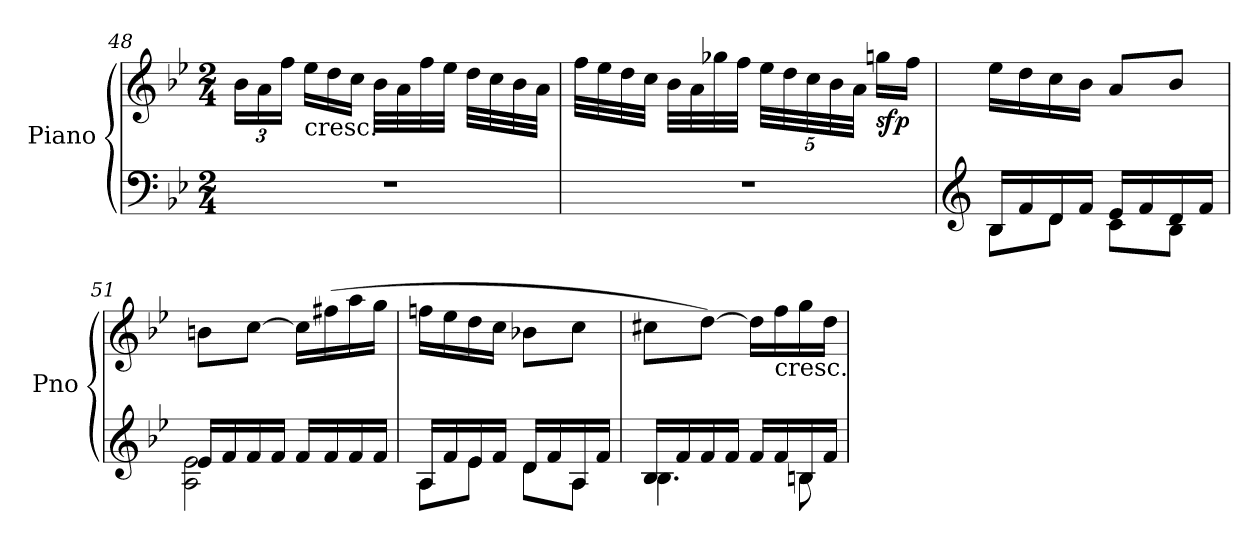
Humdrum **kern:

**kern	**kern	**dynam
*part1	*part1	*part1
*staff2	*staff1	*staff1/2
*I"Piano	*	*
*I'Pno	*	*
!!LO:LB:g=z
*clefF4	*clefG2	*
*k[b-e-]	*k[b-e-]	*
*B-:	*B-:	*
*M2/4	*M2/4	*
*	*Xbrackettup	*
=48	=48	=48
2r	24b-\LL	.
.	24a\	.
.	24ff\JJ	.
*	*Xtuplet	*
!	!LO:TX:b:t=cresc.	!
.	24ee-\LL	.
.	24dd\	.
.	24cc\JJ	.
.	32b-\LLL	.
.	32a\	.
.	32ff\	.
.	32ee-\JJJ	.
.	32dd\LLL	.
.	32cc\	.
.	32b-\	.
.	32a\JJJ	.
=49	=49	=49
2r	32ff\LLL	.
.	32ee-\	.
.	32dd\	.
.	32cc\JJJ	.
.	32b-\LLL	.
.	32a\	.
.	32gg-X\	.
.	32ff\JJJ	.
*	*tuplet	*
.	40ee-\LLL	.
.	40dd\	.
.	40cc\	.
.	40b-\	.
.	40a\JJJ	.
!	!	!LO:DY:b
.	16ggn\LL	sfp
.	16ff\JJ	.
=50	=50	=50
*clefG2	*	*
*^	*	*
16B-/LL	8B-\L	16ee-\LL	.
16f/	.	16dd\	.
16d/	8d\J	16cc\	.
16f/JJ	.	16b-\JJ	.
16e-/LL	8c\L	8a/L	.
16f/	.	.	.
16d/	8B-\J	8b-/J	.
16f/JJ	.	.	.
!!LO:LB:g=z
=51	=51	=51	=51
16e-/LL	2A\ 2e-\	8bn\L	.
16f/	.	.	.
16f/	.	[8cc\J	.
16f/JJ	.	.	.
16f/LL	.	16cc\LL]	.
16f/	.	(>16ff#X\	.
16f/	.	16aa\	.
16f/JJ	.	16gg\JJ	.
!!LO:LB:g=z
=52	=52	=52	=52
16A/LL	8A\L	16ffn\LL	.
16f/	.	16ee-\	.
16e-/	8e-\J	16dd\	.
16f/JJ	.	16cc\JJ	.
16d/LL	8d\L	8b-X\L	.
16f/	.	.	.
16A/	8A\J	8cc\J	.
16f/JJ	.	.	.
=53	=53	=53	=53
16B-/LL	4.B-\	8cc#X\L	.
16f/	.	.	.
16f/	.	[8dd\J)	.
16f/JJ	.	.	.
16f/LL	.	16dd\LL]	.
!	!	!LO:TX:b:t=cresc.	!
16f/	.	16ff\	.
16Bn/	8B\	16gg\	.
16f/JJ	.	16dd\JJ	.
*v	*v	*	*
=	=	=
*-	*-	*-
